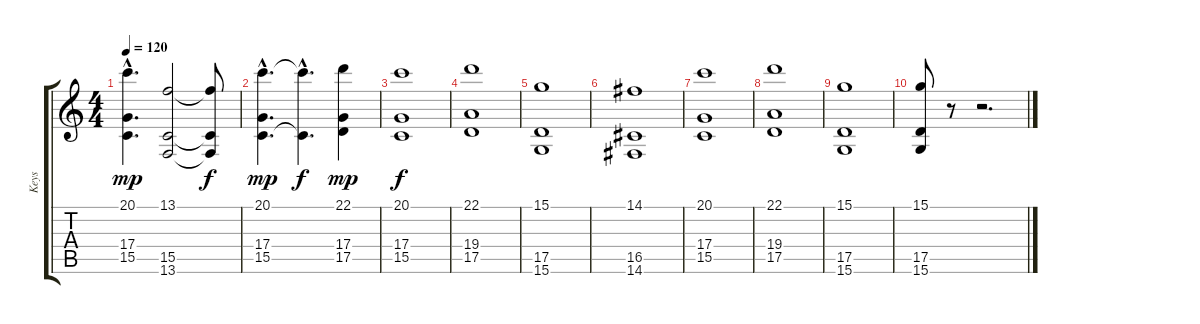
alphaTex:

\track ("Keys" "Keys") {instrument synthstrings1}
\staff {score tabs}
\tuning (E4 B3 G3 D3 A2 E2) {hide}
\ts (4 4)
\tempo 120
\clef g2
\ks c
(20.1{hac} 17.4{hac} 15.5{hac}).4{d dy mp} (13.1 15.5 13.6).2 (13.1{t} 15.5{t} 13.6{t}).8{dy f} |
(20.1{hac} 17.4{hac} 15.5{hac}).4{d dy mp} (20.1{hac t} 15.5{hac t}).4{d dy f} (22.1 17.4 17.5).4{dy mp} |
(20.1 17.4 15.5).1{dy f} |
(22.1 19.4 17.5).1 |
(15.1 17.5 15.6).1 |
(14.1 16.5 14.6).1 |
(20.1 17.4 15.5).1 |
(22.1 19.4 17.5).1 |
(15.1 17.5 15.6).1 |
(15.1 17.5 15.6).8 r.8 r.2{d}
